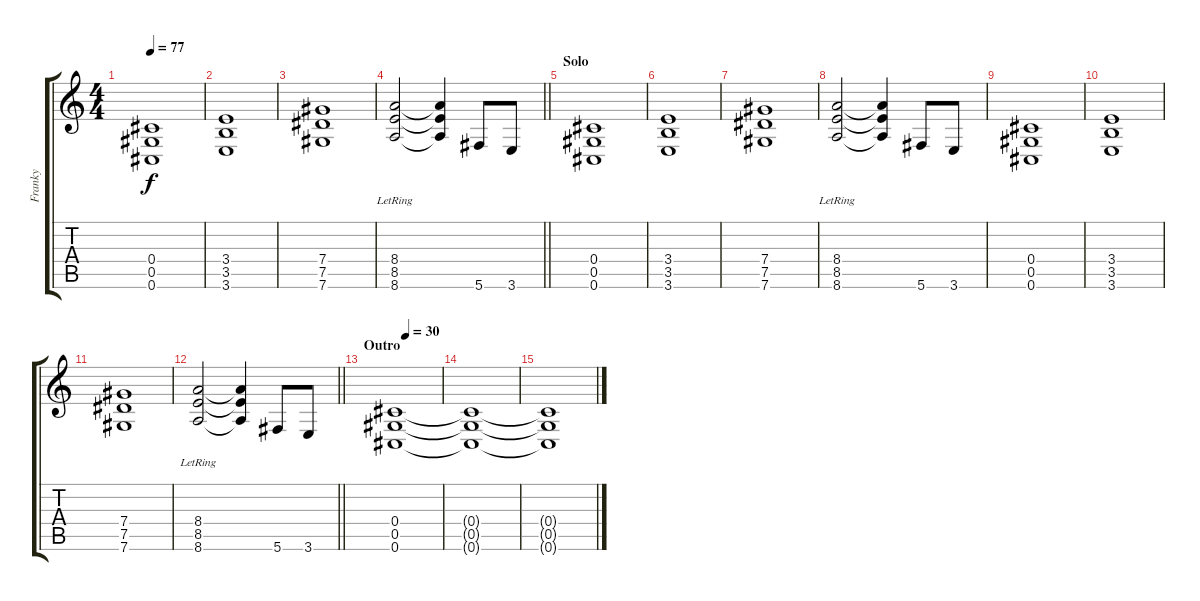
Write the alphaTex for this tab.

\track ("Franky" "Franky") {instrument distortionguitar}
\staff {score tabs}
\tuning (Eb4 Bb3 Gb3 Db3 Ab2 Db2) {hide}
\ts (4 4)
\tempo 77
\clef g2
\ks c
(0.4 0.5 0.6).1{dy f} |
(3.4 3.5 3.6).1 |
(7.4 7.5 7.6).1 |
\barLineRight lightlight
(8.4{lr} 8.5{lr} 8.6{lr}).2 (8.4{t} 8.5{t} 8.6{t}).4 5.6.8 3.6.8 |
\section ("" "Solo")
(0.4 0.5 0.6).1 |
(3.4 3.5 3.6).1 |
(7.4 7.5 7.6).1 |
(8.4{lr} 8.5{lr} 8.6{lr}).2 (8.4{t} 8.5{t} 8.6{t}).4 5.6.8 3.6.8 |
(0.4 0.5 0.6).1 |
(3.4 3.5 3.6).1 |
(7.4 7.5 7.6).1 |
\barLineRight lightlight
(8.4{lr} 8.5{lr} 8.6{lr}).2 (8.4{t} 8.5{t} 8.6{t}).4 5.6.8 3.6.8 |
\section ("" "Outro ")
\tempo (30 0.25)
(0.4 0.5 0.6).1{volume 0} |
(0.4{t} 0.5{t} 0.6{t}).1 |
(0.4{t} 0.5{t} 0.6{t}).1
